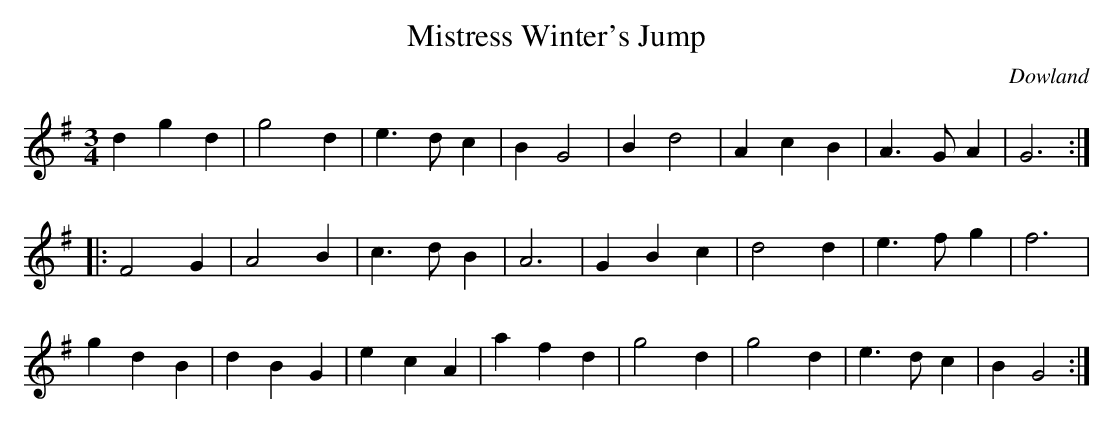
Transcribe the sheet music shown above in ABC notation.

X:1
T:Mistress Winter's Jump
C:Dowland
M:3/4
L:1/8
K:G
d2g2d2|g4d2|e3d c2|B2G4|B2d4|A2c2B2|A3G A2|G6:|
|:F4G2|A4B2|c3d B2|A6|G2B2c2|d4d2|e3f g2|f6|
g2d2B2|d2B2G2|e2c2A2|a2f2d2|g4d2|g4d2|e3d c2|B2G4:|
